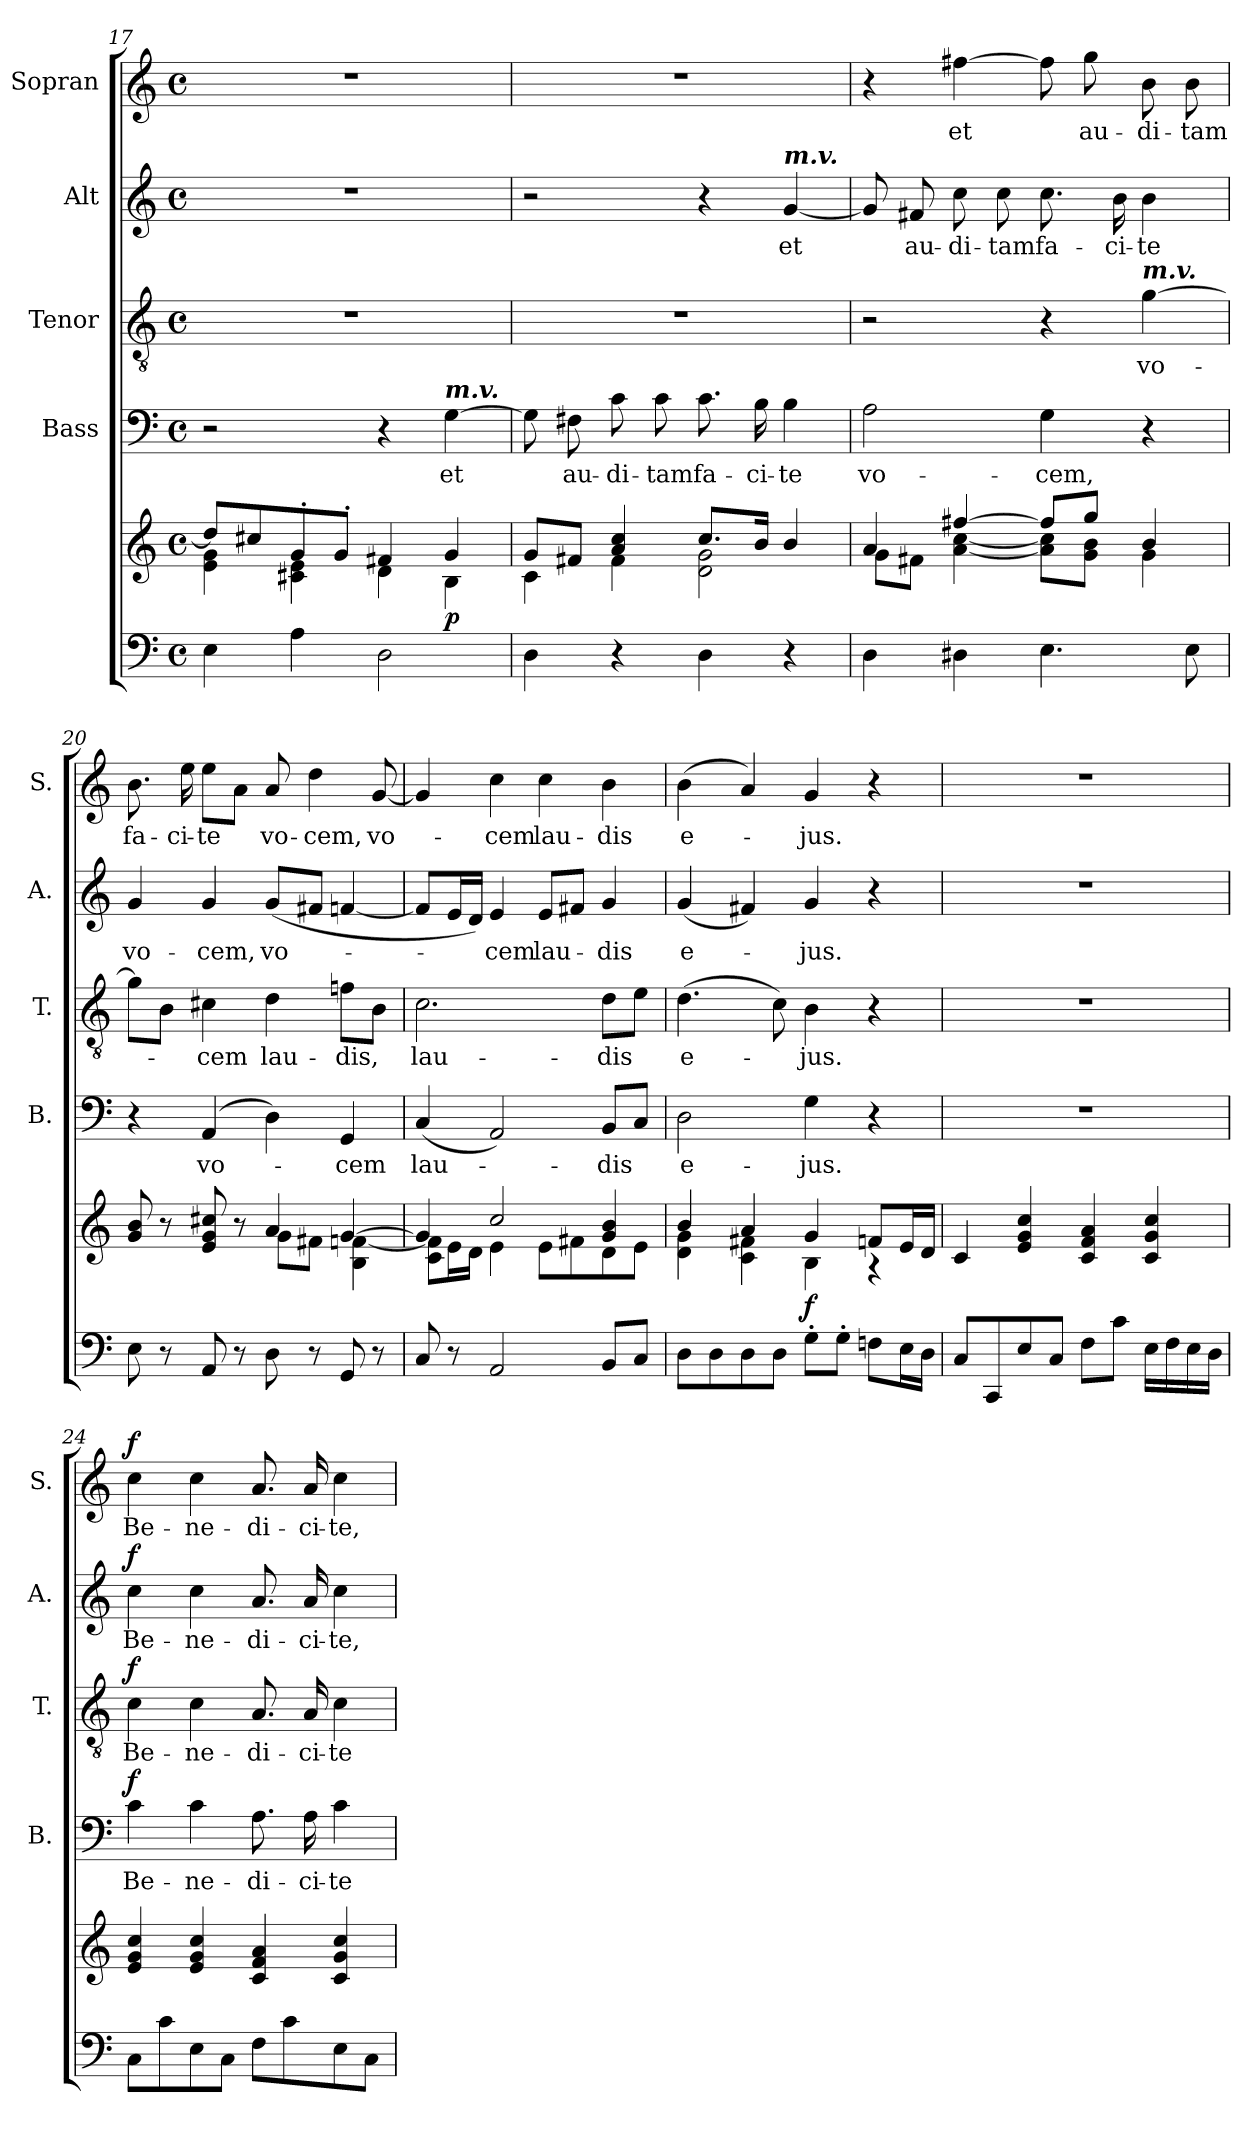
**kern	**kern	**dynam	**kern	**text	**dynam	**kern	**text	**dynam	**kern	**text	**dynam	**kern	**text	**dynam
*part5	*part5	*part5	*part4	*part4	*part4	*part3	*part3	*part3	*part2	*part2	*part2	*part1	*part1	*part1
*staff6	*staff5	*staff5/6	*staff4	*staff4	*staff4	*staff3	*staff3	*staff3	*staff2	*staff2	*staff2	*staff1	*staff1	*staff1
*	*	*	*I"Bass	*	*	*I"Tenor	*	*	*I"Alt	*	*	*I"Sopran	*	*
*	*	*	*I'B.	*	*	*I'T.	*	*	*I'A.	*	*	*I'S.	*	*
*clefF4	*clefG2	*	*clefF4	*	*	*clefGv2	*	*	*clefG2	*	*	*clefG2	*	*
*k[]	*k[]	*	*k[]	*	*	*k[]	*	*	*k[]	*	*	*k[]	*	*
*C:	*C:	*	*C:	*	*	*C:	*	*	*C:	*	*	*C:	*	*
*M4/4	*M4/4	*	*M4/4	*	*	*M4/4	*	*	*M4/4	*	*	*M4/4	*	*
*met(c)	*met(c)	*	*met(c)	*	*	*met(c)	*	*	*met(c)	*	*	*met(c)	*	*
=17	=17	=17	=17	=17	=17	=17	=17	=17	=17	=17	=17	=17	=17	=17
*	*^	*	*	*	*	*	*	*	*	*	*	*	*	*
4E\	8dd/L]	4e\ 4g\	.	2r	.	.	1r	.	.	1r	.	.	1r	.	.
.	8cc#X/	.	.	.	.	.	.	.	.	.	.	.	.	.	.
4A\	8g'>/	4c#X\ 4e\	.	.	.	.	.	.	.	.	.	.	.	.	.
.	8g'>/J	.	.	.	.	.	.	.	.	.	.	.	.	.	.
2D\	4f#X/	4d\	.	4r	.	.	.	.	.	.	.	.	.	.	.
!	!	!	!	!LO:TX:a:Bi:t=m.v.	!	!	!	!	!	!	!	!	!	!	!
!	!	!	!LO:DY:b	!	!LO:LY:b	!	!	!	!	!	!	!	!	!	!
.	4g/	4B\	p	[4G\	et	.	.	.	.	.	.	.	.	.	.
!!LO:LB:g=z
=18	=18	=18	=18	=18	=18	=18	=18	=18	=18	=18	=18	=18	=18	=18	=18
4D\	8g/L	4c\	.	8G\]	.	.	1r	.	.	2r	.	.	1r	.	.
!	!	!	!	!	!LO:LY:b	!	!	!	!	!	!	!	!	!	!
.	8f#X/J	.	.	8F#X\	au-	.	.	.	.	.	.	.	.	.	.
!	!	!	!	!	!LO:LY:b	!	!	!	!	!	!	!	!	!	!
4r	4a/ 4cc/	4f#\	.	8c\	-di-	.	.	.	.	.	.	.	.	.	.
!	!	!	!	!	!LO:LY:b	!	!	!	!	!	!	!	!	!	!
.	.	.	.	8c\	-tam	.	.	.	.	.	.	.	.	.	.
!	!	!	!	!	!LO:LY:b	!	!	!	!	!	!	!	!	!	!
4D\	8.cc/L	2d\ 2g\	.	8.c\	fa-	.	.	.	.	4r	.	.	.	.	.
!	!	!	!	!	!LO:LY:b	!	!	!	!	!	!	!	!	!	!
.	16b/Jk	.	.	16B\	-ci-	.	.	.	.	.	.	.	.	.	.
!	!	!	!	!	!	!	!	!	!	!LO:TX:a:Bi:t=m.v.	!	!	!	!	!
!	!	!	!	!	!LO:LY:b	!	!	!	!	!	!LO:LY:b	!	!	!	!
4r	4b/	.	.	4B\	-te	.	.	.	.	[4g/	et	.	.	.	.
=19	=19	=19	=19	=19	=19	=19	=19	=19	=19	=19	=19	=19	=19	=19	=19
!	!	!	!	!	!LO:LY:b	!	!	!	!	!	!	!	!	!	!
4D\	4a/	8g\L	.	2A\	vo-	.	2r	.	.	8g/]	.	.	4r	.	.
!	!	!	!	!	!	!	!	!	!	!	!LO:LY:b	!	!	!	!
.	.	8f#X\J	.	.	.	.	.	.	.	8f#X/	au-	.	.	.	.
!	!	!	!	!	!	!	!	!	!	!	!LO:LY:b	!	!	!LO:LY:b	!
4D#X\	[>4ff#X/	[<4a\ [<4cc\	.	.	.	.	.	.	.	8cc\	-di-	.	[4ff#X\	et	.
!	!	!	!	!	!	!	!	!	!	!	!LO:LY:b	!	!	!	!
.	.	.	.	.	.	.	.	.	.	8cc\	-tam	.	.	.	.
!	!	!	!	!	!LO:LY:b	!	!	!	!	!	!LO:LY:b	!	!	!	!
4.E\	8ff#/L]	8a\] 8cc\]L	.	4G\	-cem,	.	4r	.	.	8.cc\	fa-	.	8ff#\]	.	.
!	!	!	!	!	!	!	!	!	!	!	!	!	!	!LO:LY:b	!
.	8gg/J	8g\ 8b\J	.	.	.	.	.	.	.	.	.	.	8gg\	au-	.
!	!	!	!	!	!	!	!	!	!	!	!LO:LY:b	!	!	!	!
.	.	.	.	.	.	.	.	.	.	16b\	-ci-	.	.	.	.
!	!	!	!	!	!	!	!LO:TX:a:Bi:t=m.v.	!	!	!	!	!	!	!	!
!	!	!	!	!	!	!	!	!LO:LY:b	!	!	!LO:LY:b	!	!	!LO:LY:b	!
.	4b/	4g\	.	4r	.	.	[4g\	vo-	.	4b\	-te	.	8b\	-di-	.
!	!	!	!	!	!	!	!	!	!	!	!	!	!	!LO:LY:b	!
8E\	.	.	.	.	.	.	.	.	.	.	.	.	8b\	-tam	.
=20	=20	=20	=20	=20	=20	=20	=20	=20	=20	=20	=20	=20	=20	=20	=20
!	!	!	!	!	!	!	!	!	!	!	!LO:LY:b	!	!	!LO:LY:b	!
8E\	8g/ 8b/	2ryy	.	4r	.	.	8g\L]	.	.	4g/	vo-	.	8.b\	fa-	.
8r	8r	.	.	.	.	.	8B\J	.	.	.	.	.	.	.	.
!	!	!	!	!	!	!	!	!	!	!	!	!	!	!LO:LY:b	!
.	.	.	.	.	.	.	.	.	.	.	.	.	16ee\	-ci-	.
!	!	!	!	!	!LO:LY:b	!	!	!LO:LY:b	!	!	!LO:LY:b	!	!	!LO:LY:b	!
8AA/	8e/ 8g/ 8cc#X/	.	.	(4AA/	vo-	.	4c#X\	-cem	.	4g/	-cem,	.	8ee\L	-te	.
8r	8r	.	.	.	.	.	.	.	.	.	.	.	8a\J	.	.
!	!	!	!	!	!	!	!	!LO:LY:b	!	!	!LO:LY:b	!	!	!LO:LY:b	!
8D\	4a/	8g\L	.	4D\)	.	.	4d\	lau-	.	(<8g/L	vo-	.	8a/	vo-	.
!	!	!	!	!	!	!	!	!	!	!	!	!	!	!LO:LY:b	!
8r	.	8f#X\J	.	.	.	.	.	.	.	8f#X/J	.	.	4dd\	-cem,	.
!	!	!	!	!	!LO:LY:b	!	!	!LO:LY:b	!	!	!	!	!	!	!
8GG/	[>4g/	4B\ [<4fn\	.	4GG/	-cem	.	8fn\L	-dis,	.	[4fn/	.	.	.	.	.
!	!	!	!	!	!	!	!	!	!	!	!	!	!	!LO:LY:b	!
8r	.	.	.	.	.	.	8B\J	.	.	.	.	.	[8g/	vo-	.
=21	=21	=21	=21	=21	=21	=21	=21	=21	=21	=21	=21	=21	=21	=21	=21
!	!	!	!	!	!LO:LY:b	!	!	!LO:LY:b	!	!	!	!	!	!	!
8C/	4g/]	8c\ 8f\]L	.	(<4C/	lau-	.	2.c\	lau-	.	8f/L]	.	.	4g/]	.	.
8r	.	16e\L	.	.	.	.	.	.	.	16e/L	.	.	.	.	.
.	.	16d\JJ	.	.	.	.	.	.	.	16d/JJ)	.	.	.	.	.
!	!	!	!	!	!	!	!	!	!	!	!LO:LY:b	!	!	!LO:LY:b	!
2AA/	2cc/	4e\	.	2AA/)	.	.	.	.	.	4e/	-cem	.	4cc\	-cem	.
!	!	!	!	!	!	!	!	!	!	!	!LO:LY:b	!	!	!LO:LY:b	!
.	.	8e\L	.	.	.	.	.	.	.	8e/L	lau-	.	4cc\	lau-	.
.	.	8f#X\	.	.	.	.	.	.	.	8f#X/J	.	.	.	.	.
!	!	!	!	!	!LO:LY:b	!	!	!LO:LY:b	!	!	!LO:LY:b	!	!	!LO:LY:b	!
8BB/L	4g/ 4b/	8d\	.	8BB/L	-dis	.	8d\L	-dis	.	4g/	-dis	.	4b\	-dis	.
8C/J	.	8e\J	.	8C/J	.	.	8e\J	.	.	.	.	.	.	.	.
!!LO:PB:g=z
=22	=22	=22	=22	=22	=22	=22	=22	=22	=22	=22	=22	=22	=22	=22	=22
!	!	!	!	!	!LO:LY:b	!	!	!LO:LY:b	!	!	!LO:LY:b	!	!	!LO:LY:b	!
8D\L	4b/	4d\ 4g\	.	2D\	e-	.	(>4.d\	e-	.	(<4g/	e-	.	(>4b\	e-	.
8D\	.	.	.	.	.	.	.	.	.	.	.	.	.	.	.
8D\	4a/	4c\ 4f#X\	.	.	.	.	.	.	.	4f#X/)	.	.	4a/)	.	.
8D\J	.	.	.	.	.	.	8c\)	.	.	.	.	.	.	.	.
!	!	!	!LO:DY:b	!	!LO:LY:b	!	!	!LO:LY:b	!	!	!LO:LY:b	!	!	!LO:LY:b	!
8G'>\L	4g/	4B\	f	4G\	-jus.	.	4B\	-jus.	.	4g/	-jus.	.	4g/	-jus.	.
8G'>\J	.	.	.	.	.	.	.	.	.	.	.	.	.	.	.
8Fn\L	8fn/L	4rG	.	4r	.	.	4r	.	.	4r	.	.	4r	.	.
16E\L	16e/L	.	.	.	.	.	.	.	.	.	.	.	.	.	.
16D\JJ	16d/JJ	.	.	.	.	.	.	.	.	.	.	.	.	.	.
*	*v	*v	*	*	*	*	*	*	*	*	*	*	*	*	*
=23	=23	=23	=23	=23	=23	=23	=23	=23	=23	=23	=23	=23	=23	=23
8C/L	4c/	.	1r	.	.	1r	.	.	1r	.	.	1r	.	.
8CC/	.	.	.	.	.	.	.	.	.	.	.	.	.	.
8E/	4e/ 4g/ 4cc/	.	.	.	.	.	.	.	.	.	.	.	.	.
8C/J	.	.	.	.	.	.	.	.	.	.	.	.	.	.
8F\L	4c/ 4f/ 4a/	.	.	.	.	.	.	.	.	.	.	.	.	.
8c\J	.	.	.	.	.	.	.	.	.	.	.	.	.	.
16E\LL	4c/ 4g/ 4cc/	.	.	.	.	.	.	.	.	.	.	.	.	.
16F\	.	.	.	.	.	.	.	.	.	.	.	.	.	.
16E\	.	.	.	.	.	.	.	.	.	.	.	.	.	.
16D\JJ	.	.	.	.	.	.	.	.	.	.	.	.	.	.
=24	=24	=24	=24	=24	=24	=24	=24	=24	=24	=24	=24	=24	=24	=24
!	!	!	!	!LO:LY:b	!LO:DY:a	!	!LO:LY:b	!LO:DY:a	!	!LO:LY:b	!LO:DY:a	!	!LO:LY:b	!LO:DY:a
8C\L	4e/ 4g/ 4cc/	.	4c\	Be-	f	4c\	Be-	f	4cc\	Be-	f	4cc\	Be-	f
8c\	.	.	.	.	.	.	.	.	.	.	.	.	.	.
!	!	!	!	!LO:LY:b	!	!	!LO:LY:b	!	!	!LO:LY:b	!	!	!LO:LY:b	!
8E\	4e/ 4g/ 4cc/	.	4c\	-ne-	.	4c\	-ne-	.	4cc\	-ne-	.	4cc\	-ne-	.
8C\J	.	.	.	.	.	.	.	.	.	.	.	.	.	.
!	!	!	!	!LO:LY:b	!	!	!LO:LY:b	!	!	!LO:LY:b	!	!	!LO:LY:b	!
8F\L	4c/ 4f/ 4a/	.	8.A\	-di-	.	8.A/	-di-	.	8.a/	-di-	.	8.a/	-di-	.
8c\	.	.	.	.	.	.	.	.	.	.	.	.	.	.
!	!	!	!	!LO:LY:b	!	!	!LO:LY:b	!	!	!LO:LY:b	!	!	!LO:LY:b	!
.	.	.	16A\	-ci-	.	16A/	-ci-	.	16a/	-ci-	.	16a/	-ci-	.
!	!	!	!	!LO:LY:b	!	!	!LO:LY:b	!	!	!LO:LY:b	!	!	!LO:LY:b	!
8E\	4c/ 4g/ 4cc/	.	4c\	-te	.	4c\	-te	.	4cc\	-te,	.	4cc\	-te,	.
8C\J	.	.	.	.	.	.	.	.	.	.	.	.	.	.
=	=	=	=	=	=	=	=	=	=	=	=	=	=	=
*-	*-	*-	*-	*-	*-	*-	*-	*-	*-	*-	*-	*-	*-	*-
